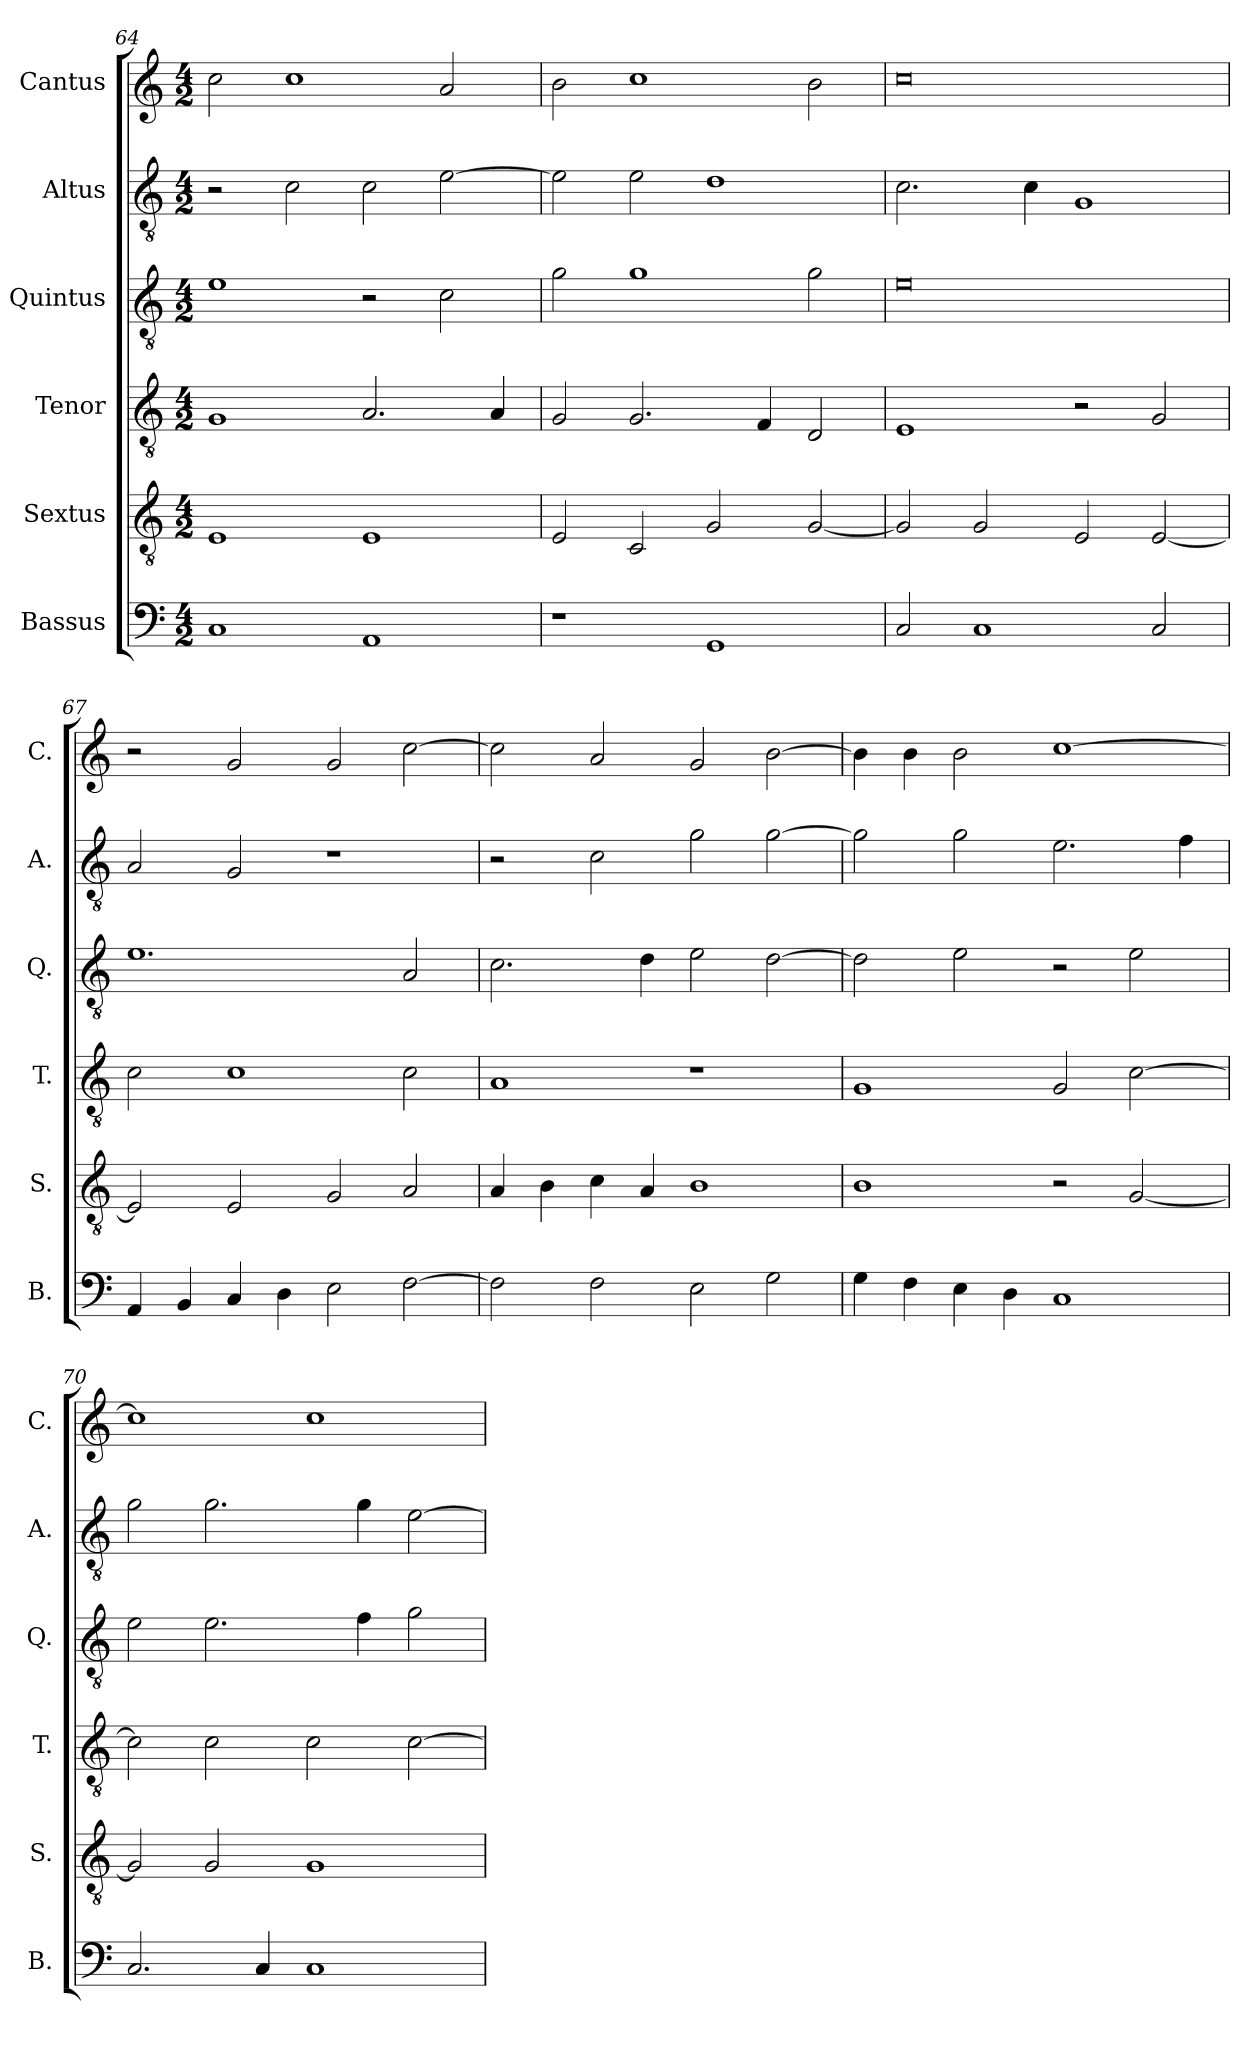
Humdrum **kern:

**kern	**kern	**kern	**kern	**kern	**kern
*part6	*part5	*part4	*part3	*part2	*part1
*staff6	*staff5	*staff4	*staff3	*staff2	*staff1
*I"Bassus	*I"Sextus	*I"Tenor	*I"Quintus	*I"Altus	*I"Cantus
*I'B.	*I'S.	*I'T.	*I'Q.	*I'A.	*I'C.
*clefF4	*clefGv2	*clefGv2	*clefGv2	*clefGv2	*clefG2
*k[]	*k[]	*k[]	*k[]	*k[]	*k[]
*M4/2	*M4/2	*M4/2	*M4/2	*M4/2	*M4/2
=64	=64	=64	=64	=64	=64
1C	1E	1G	1e	2r	2cc\
.	.	.	.	2c\	1cc
1AA	1E	2.A/	2r	2c\	.
.	.	.	2c\	[2e\	2a/
.	.	4A/	.	.	.
=65	=65	=65	=65	=65	=65
1r	2E/	2G/	2g\	2e\]	2b\
.	2C/	2.G/	1g	2e\	1cc
1GG	2G/	.	.	1d	.
.	.	4F/	.	.	.
.	[2G/	2D/	2g\	.	2b\
=66	=66	=66	=66	=66	=66
2C/	2G/]	1E	0e	2.c\	0cc
1C	2G/	.	.	.	.
.	.	.	.	4c\	.
.	2E/	2r	.	1G	.
2C/	[2E/	2G/	.	.	.
!!LO:PB:g=z
=67	=67	=67	=67	=67	=67
4AA/	2E/]	2c\	1.e	2A/	2r
4BB/	.	.	.	.	.
4C/	2E/	1c	.	2G/	2g/
4D\	.	.	.	.	.
2E\	2G/	.	.	1r	2g/
[2F\	2A/	2c\	2A/	.	[2cc\
=68	=68	=68	=68	=68	=68
2F\]	4A/	1A	2.c\	2r	2cc\]
.	4B\	.	.	.	.
2F\	4c\	.	.	2c\	2a/
.	4A/	.	4d\	.	.
2E\	1B	1r	2e\	2g\	2g/
2G\	.	.	[2d\	[2g\	[2b\
=69	=69	=69	=69	=69	=69
4G\	1B	1G	2d\]	2g\]	4b\]
4F\	.	.	.	.	4b\
4E\	.	.	2e\	2g\	2b\
4D\	.	.	.	.	.
1C	2r	2G/	2r	2.e\	[1cc
.	[2G/	[2c\	2e\	.	.
.	.	.	.	4f\	.
=70	=70	=70	=70	=70	=70
2.C/	2G/]	2c\]	2e\	2g\	1cc]
.	2G/	2c\	2.e\	2.g\	.
4C/	.	.	.	.	.
1C	1G	2c\	.	.	1cc
.	.	.	4f\	4g\	.
.	.	[2c\	2g\	[2e\	.
=	=	=	=	=	=
*-	*-	*-	*-	*-	*-
